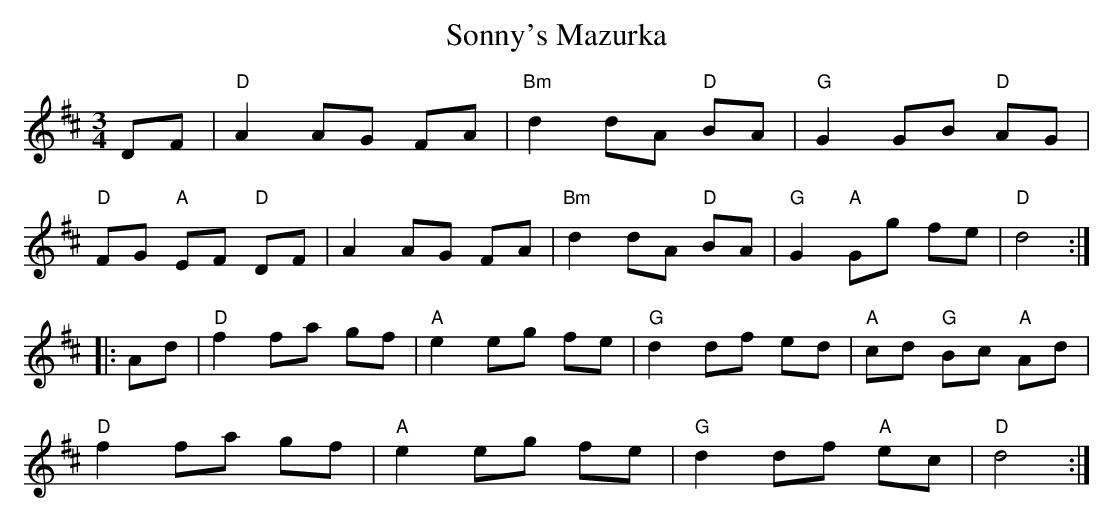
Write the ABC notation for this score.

X:1
T:Sonny's Mazurka
M:3/4
L:1/8
K:D
Q:160
DF|\
"D"A2 AG FA|"Bm"d2dA "D"BA|"G"G2GB "D"AG|
"D"FG "A"EF "D"DF|A2 AG FA |"Bm"d2 dA "D"BA|"G"G2 "A"Gg fe| "D"d4:|
|:Ad|\
"D"f2fa gf |"A"e2 eg fe| "G"d2 df ed|"A"cd "G"Bc "A"Ad|
"D"f2 fa gf |"A"e2eg fe|"G"d2 df "A"ec |"D"d4:|
